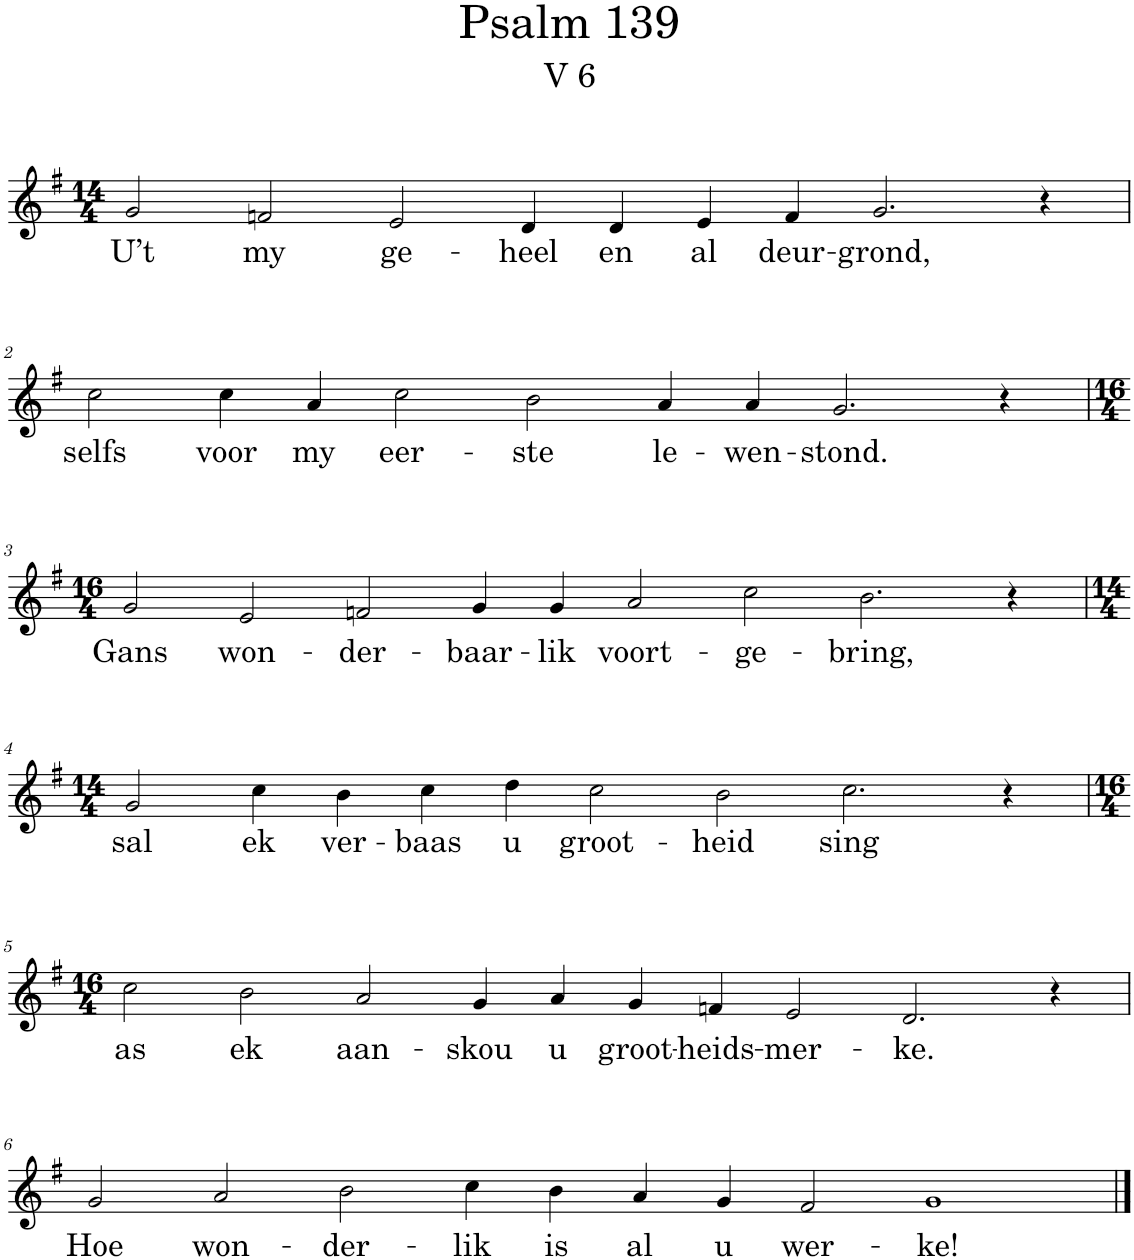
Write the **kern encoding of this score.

**kern	**text
*part1	*part1
*staff1	*staff1
*I"Pipe Organ	*
*I'Org.	*
*clefG2	*
*k[f#]	*
*M14/4	*
=1	=1
!	!LO:LY:b
2g/	U’t
!	!LO:LY:b
2fn/	my
!	!LO:LY:b
2e/	ge-
!	!LO:LY:b
4d/	-heel
!	!LO:LY:b
4d/	en
!	!LO:LY:b
4e/	al
!	!LO:LY:b
4f/	deur-
!	!LO:LY:b
2.g/	-grond,
4r	.
!!LO:LB:g=z
=2	=2
!	!LO:LY:b
2cc\	selfs
!	!LO:LY:b
4cc\	voor
!	!LO:LY:b
4a/	my
!	!LO:LY:b
2cc\	eer-
!	!LO:LY:b
2b\	-ste
!	!LO:LY:b
4a/	le-
!	!LO:LY:b
4a/	-wen-
!	!LO:LY:b
2.g/	-stond.
4r	.
!!LO:LB:g=z
=3	=3
*M16/4	*
!	!LO:LY:b
2g/	Gans
!	!LO:LY:b
2e/	won-
!	!LO:LY:b
2fn/	-der-
!	!LO:LY:b
4g/	-baar-
!	!LO:LY:b
4g/	-lik
!	!LO:LY:b
2a/	voort-
!	!LO:LY:b
2cc\	-ge-
!	!LO:LY:b
2.b\	-bring,
4r	.
!!LO:LB:g=z
=4	=4
*M14/4	*
!	!LO:LY:b
2g/	sal
!	!LO:LY:b
4cc\	ek
!	!LO:LY:b
4b\	ver-
!	!LO:LY:b
4cc\	-baas
!	!LO:LY:b
4dd\	u
!	!LO:LY:b
2cc\	groot-
!	!LO:LY:b
2b\	-heid
!	!LO:LY:b
2.cc\	sing
4r	.
!!LO:LB:g=z
=5	=5
*M16/4	*
!	!LO:LY:b
2cc\	as
!	!LO:LY:b
2b\	ek
!	!LO:LY:b
2a/	aan-
!	!LO:LY:b
4g/	-skou
!	!LO:LY:b
4a/	u
!	!LO:LY:b
4g/	groot-
!	!LO:LY:b
4fn/	-heids-
!	!LO:LY:b
2e/	-mer-
!	!LO:LY:b
2.d/	-ke.
4r	.
!!LO:LB:g=z
=6	=6
!	!LO:LY:b
2g/	Hoe
!	!LO:LY:b
2a/	won-
!	!LO:LY:b
2b\	-der-
!	!LO:LY:b
4cc\	-lik
!	!LO:LY:b
4b\	is
!	!LO:LY:b
4a/	al
!	!LO:LY:b
4g/	u
!	!LO:LY:b
2f#/	wer-
!	!LO:LY:b
1g	-ke!
==	==
*-	*-
